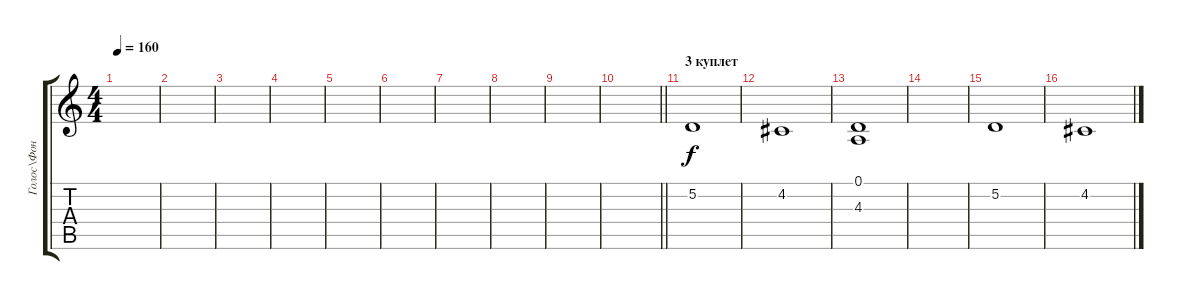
\track ("Голос\\Фон" "Голос\\Фон") {instrument stringensemble1}
\staff {score tabs}
\tuning (D4 A3 F3 C3 G2 C2) {hide}
\ts (4 4)
\tempo 160
\clef g2
\ks c
|
|
|
|
|
|
|
|
|
\barLineRight lightlight
|
\section ("" "3 куплет")
5.2.1 |
4.2.1 |
(0.1 4.3).1 |
|
5.2.1 |
4.2.1
